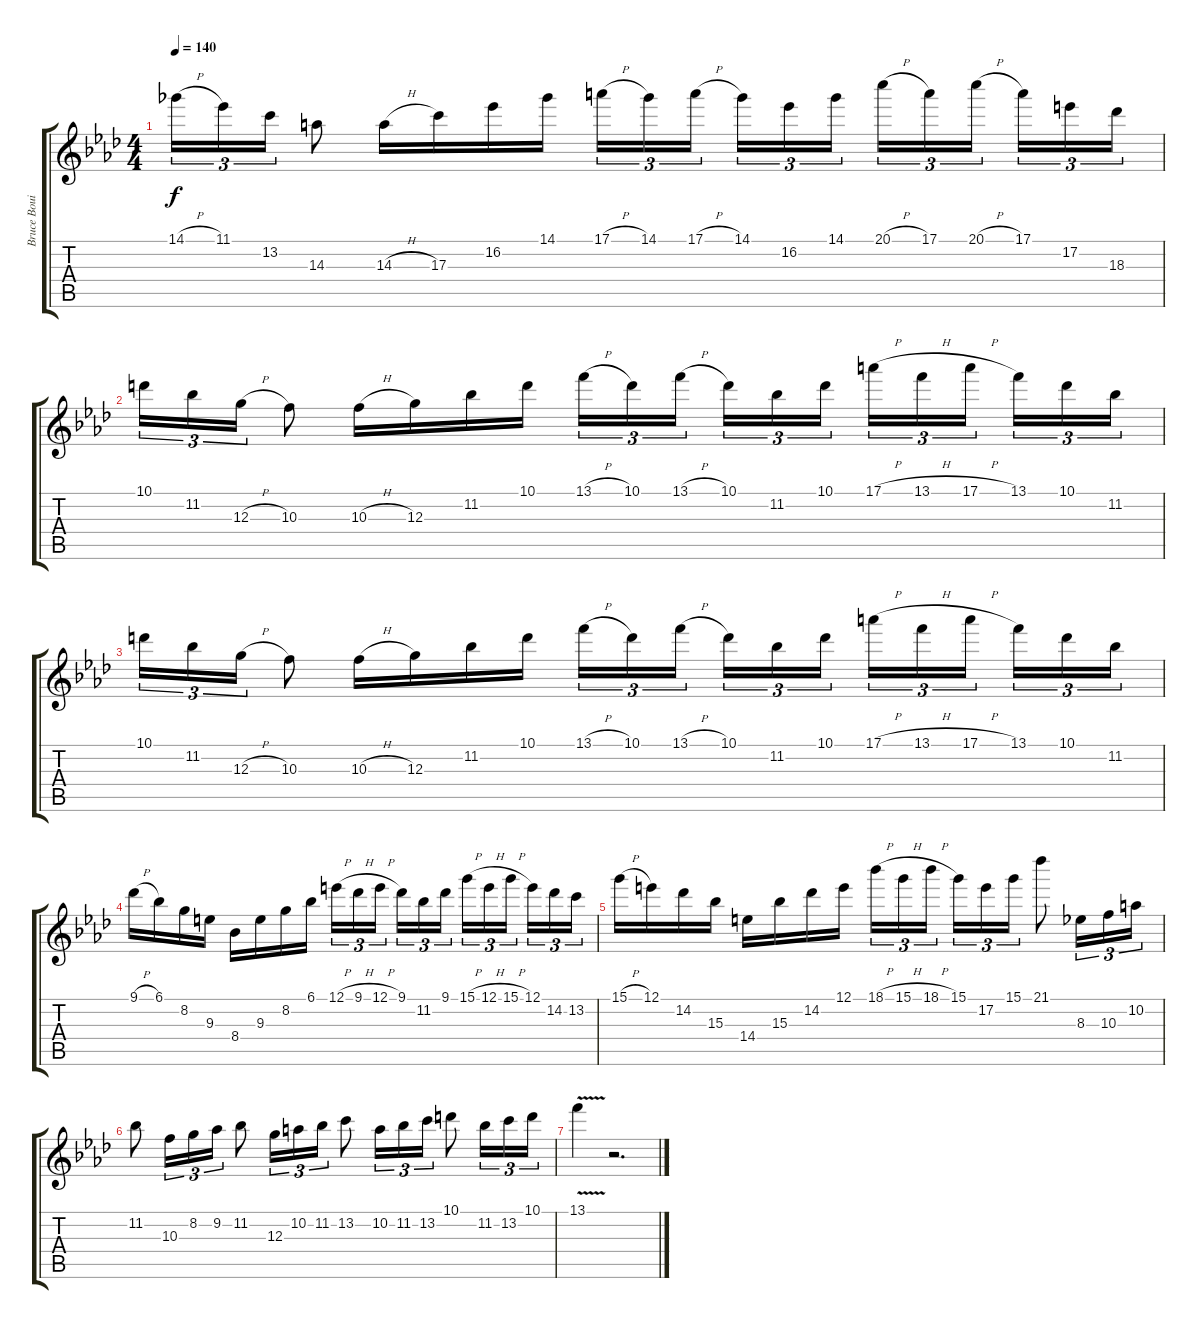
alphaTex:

\track ("Bruce Bouilet" "Bruce Boui") {instrument distortionguitar}
\staff {score tabs}
\tuning (E4 B3 G3 D3 A2 E2) {hide}
\ts (4 4)
\tempo 140
\clef g2
\ks fminor
14.1{h}.16{tu (3 2) dy f} 11.1.16{tu (3 2)} 13.2.16{tu (3 2)} 14.3.8 14.3{h}.16 17.3.16 16.2.16 14.1.16 17.1{h}.16{tu (3 2)} 14.1.16{tu (3 2)} 17.1{h}.16{tu (3 2) beam splitsecondary} 14.1.16{tu (3 2)} 16.2.16{tu (3 2)} 14.1.16{tu (3 2)} 20.1{h}.16{tu (3 2)} 17.1.16{tu (3 2)} 20.1{h}.16{tu (3 2) beam splitsecondary} 17.1.16{tu (3 2)} 17.2.16{tu (3 2)} 18.3.16{tu (3 2)} |
10.1.16{tu (3 2)} 11.2.16{tu (3 2)} 12.3{h}.16{tu (3 2)} 10.3.8 10.3{h}.16 12.3.16 11.2.16 10.1.16 13.1{h}.16{tu (3 2)} 10.1.16{tu (3 2)} 13.1{h}.16{tu (3 2) beam splitsecondary} 10.1.16{tu (3 2)} 11.2.16{tu (3 2)} 10.1.16{tu (3 2)} 17.1{h}.16{tu (3 2)} 13.1{h}.16{tu (3 2)} 17.1{h}.16{tu (3 2) beam splitsecondary} 13.1.16{tu (3 2)} 10.1.16{tu (3 2)} 11.2.16{tu (3 2)} |
10.1.16{tu (3 2)} 11.2.16{tu (3 2)} 12.3{h}.16{tu (3 2)} 10.3.8 10.3{h}.16 12.3.16 11.2.16 10.1.16 13.1{h}.16{tu (3 2)} 10.1.16{tu (3 2)} 13.1{h}.16{tu (3 2) beam splitsecondary} 10.1.16{tu (3 2)} 11.2.16{tu (3 2)} 10.1.16{tu (3 2)} 17.1{h}.16{tu (3 2)} 13.1{h}.16{tu (3 2)} 17.1{h}.16{tu (3 2) beam splitsecondary} 13.1.16{tu (3 2)} 10.1.16{tu (3 2)} 11.2.16{tu (3 2)} |
9.1{h}.16 6.1.16 8.2.16 9.3.16 8.4.16 9.3.16 8.2.16 6.1.16 12.1{h}.16{tu (3 2)} 9.1{h}.16{tu (3 2)} 12.1{h}.16{tu (3 2) beam splitsecondary} 9.1.16{tu (3 2)} 11.2.16{tu (3 2)} 9.1.16{tu (3 2)} 15.1{h}.16{tu (3 2)} 12.1{h}.16{tu (3 2)} 15.1{h}.16{tu (3 2) beam splitsecondary} 12.1.16{tu (3 2)} 14.2.16{tu (3 2)} 13.2.16{tu (3 2)} |
15.1{h}.16 12.1.16 14.2.16 15.3.16 14.4.16 15.3.16 14.2.16 12.1.16 18.1{h}.16{tu (3 2)} 15.1{h}.16{tu (3 2)} 18.1{h}.16{tu (3 2) beam splitsecondary} 15.1.16{tu (3 2)} 17.2.16{tu (3 2)} 15.1.16{tu (3 2)} 21.1.8 8.3.16{tu (3 2)} 10.3.16{tu (3 2)} 10.2.16{tu (3 2)} |
11.2.8 10.3.16{tu (3 2)} 8.2.16{tu (3 2)} 9.2.16{tu (3 2)} 11.2.8 12.3.16{tu (3 2)} 10.2.16{tu (3 2)} 11.2.16{tu (3 2)} 13.2.8 10.2.16{tu (3 2)} 11.2.16{tu (3 2)} 13.2.16{tu (3 2)} 10.1.8 11.2.16{tu (3 2)} 13.2.16{tu (3 2)} 10.1.16{tu (3 2)} |
13.1{v}.4 r.2{d}
